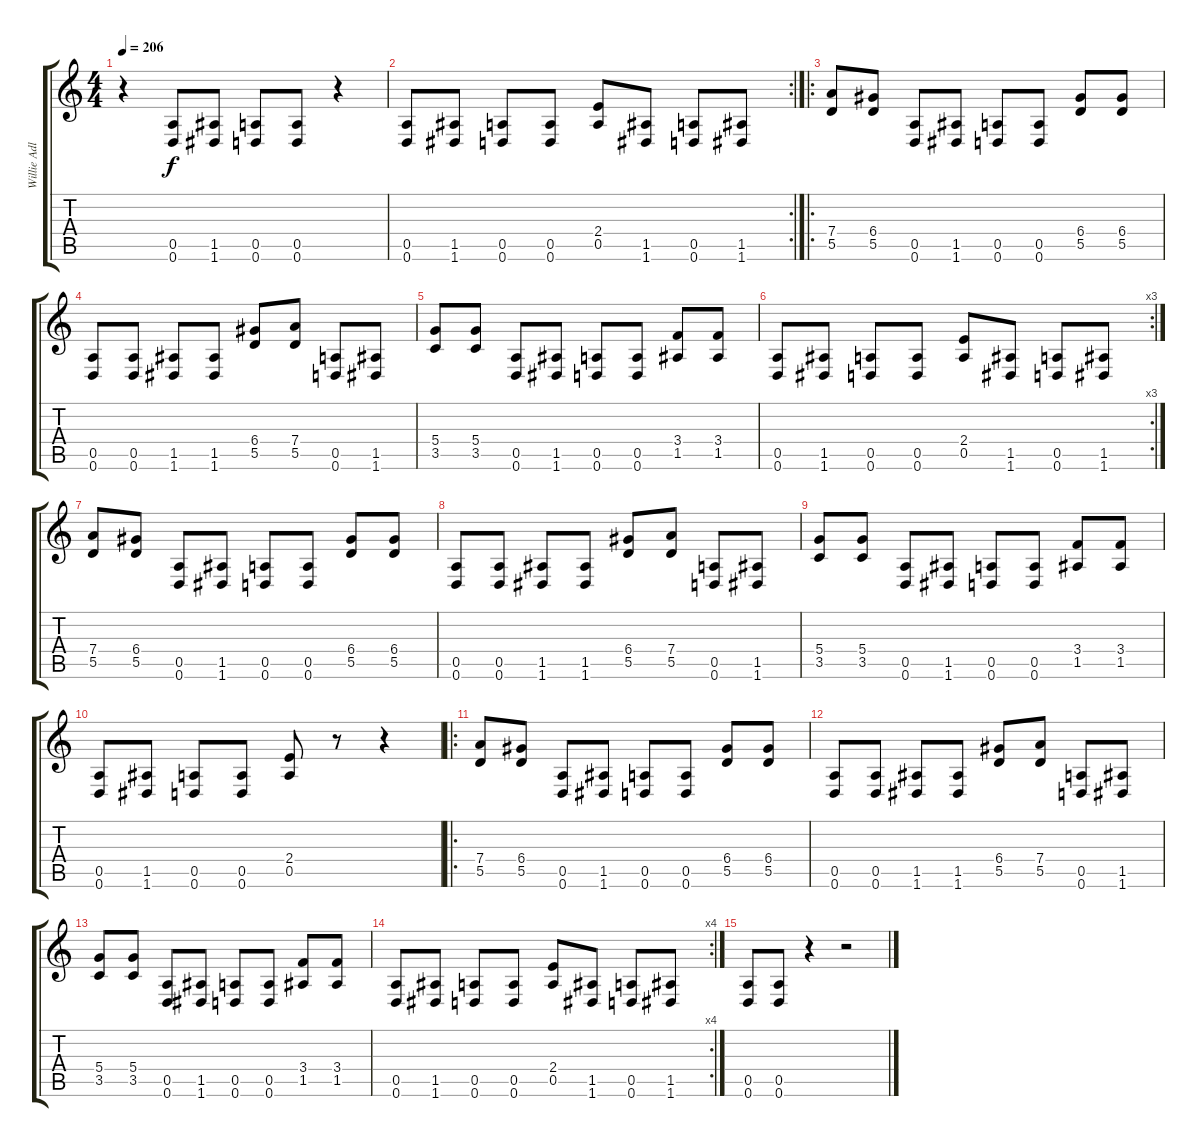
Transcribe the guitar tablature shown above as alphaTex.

\track ("Willie Adler" "Willie Adl") {instrument distortionguitar}
\staff {score tabs}
\tuning (E4 B3 G3 D3 A2 D2) {hide}
\ts (4 4)
\tempo 206
\clef g2
\ks c
r.4{dy f} (0.5 0.6).8 (1.5 1.6).8 (0.5 0.6).8 (0.5 0.6).8 r.4 |
\rc 2
(0.5 0.6).8 (1.5 1.6).8 (0.5 0.6).8 (0.5 0.6).8 (2.4 0.5).8 (1.5 1.6).8 (0.5 0.6).8 (1.5 1.6).8 |
\ro
(7.4 5.5).8 (6.4 5.5).8 (0.5 0.6).8 (1.5 1.6).8 (0.5 0.6).8 (0.5 0.6).8 (6.4 5.5).8 (6.4 5.5).8 |
(0.5 0.6).8 (0.5 0.6).8 (1.5 1.6).8 (1.5 1.6).8 (6.4 5.5).8 (7.4 5.5).8 (0.5 0.6).8 (1.5 1.6).8 |
(5.4 3.5).8 (5.4 3.5).8 (0.5 0.6).8 (1.5 1.6).8 (0.5 0.6).8 (0.5 0.6).8 (3.4 1.5).8 (3.4 1.5).8 |
\rc 3
(0.5 0.6).8 (1.5 1.6).8 (0.5 0.6).8 (0.5 0.6).8 (2.4 0.5).8 (1.5 1.6).8 (0.5 0.6).8 (1.5 1.6).8 |
(7.4 5.5).8 (6.4 5.5).8 (0.5 0.6).8 (1.5 1.6).8 (0.5 0.6).8 (0.5 0.6).8 (6.4 5.5).8 (6.4 5.5).8 |
(0.5 0.6).8 (0.5 0.6).8 (1.5 1.6).8 (1.5 1.6).8 (6.4 5.5).8 (7.4 5.5).8 (0.5 0.6).8 (1.5 1.6).8 |
(5.4 3.5).8 (5.4 3.5).8 (0.5 0.6).8 (1.5 1.6).8 (0.5 0.6).8 (0.5 0.6).8 (3.4 1.5).8 (3.4 1.5).8 |
(0.5 0.6).8 (1.5 1.6).8 (0.5 0.6).8 (0.5 0.6).8 (2.4 0.5).8 r.8 r.4 |
\ro
(7.4 5.5).8 (6.4 5.5).8 (0.5 0.6).8 (1.5 1.6).8 (0.5 0.6).8 (0.5 0.6).8 (6.4 5.5).8 (6.4 5.5).8 |
(0.5 0.6).8 (0.5 0.6).8 (1.5 1.6).8 (1.5 1.6).8 (6.4 5.5).8 (7.4 5.5).8 (0.5 0.6).8 (1.5 1.6).8 |
(5.4 3.5).8 (5.4 3.5).8 (0.5 0.6).8 (1.5 1.6).8 (0.5 0.6).8 (0.5 0.6).8 (3.4 1.5).8 (3.4 1.5).8 |
\rc 4
(0.5 0.6).8 (1.5 1.6).8 (0.5 0.6).8 (0.5 0.6).8 (2.4 0.5).8 (1.5 1.6).8 (0.5 0.6).8 (1.5 1.6).8 |
(0.5 0.6).8 (0.5 0.6).8 r.4 r.2
